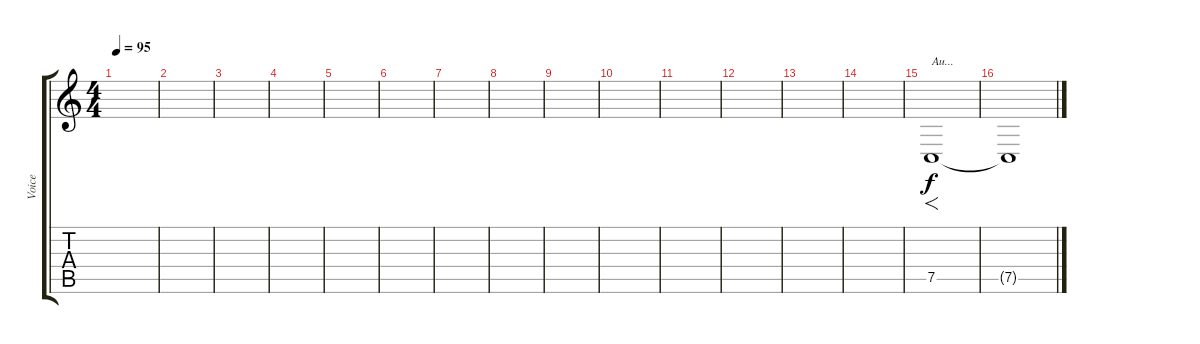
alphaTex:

\track ("Voice" "Voice") {instrument lead6voice}
\staff {score tabs}
\tuning (C4 G3 Eb3 Bb2 F2 C2) {hide}
\ts (4 4)
\tempo 95
\clef g2
\ks c
|
|
|
|
|
|
|
|
|
|
|
|
|
|
7.5.1{f txt "Au..."} |
7.5{t}.1
